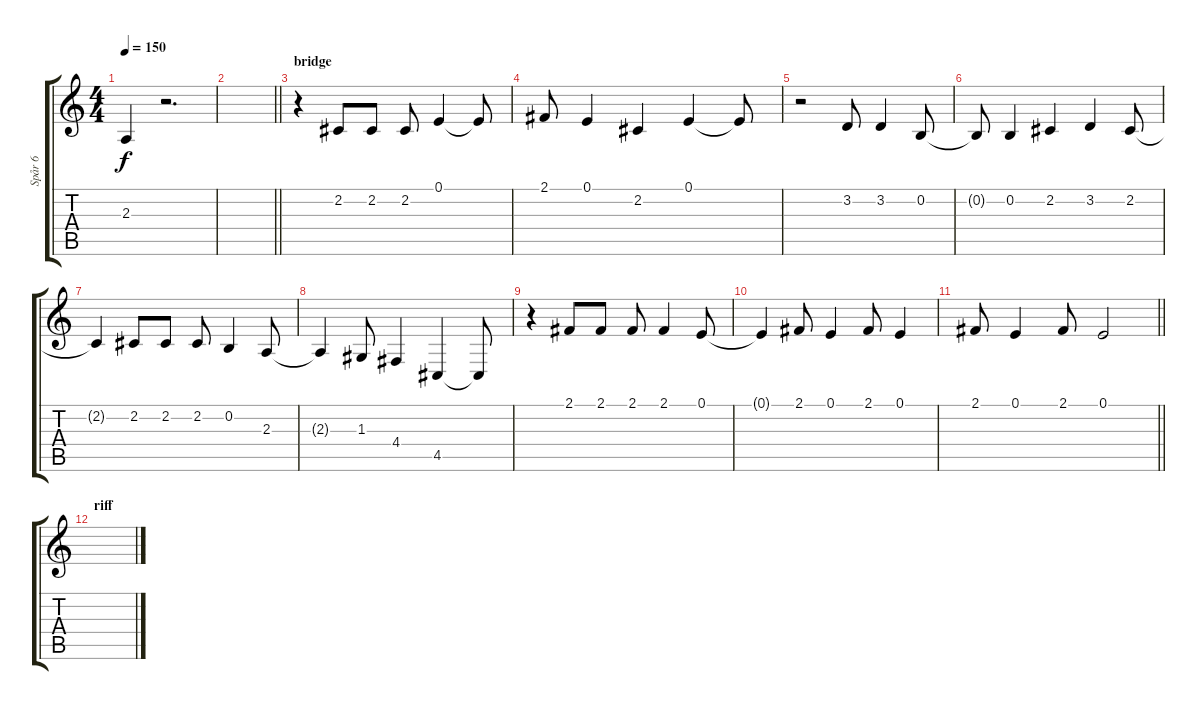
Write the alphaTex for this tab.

\track ("Spår 6" "Spår 6") {instrument lead6voice}
\staff {score tabs}
\tuning (E4 B3 G3 D3 A2 E2) {hide}
\ts (4 4)
\tempo 150
\clef g2
\ks c
2.3{t}.4{dy f} r.2{d} |
\barLineRight lightlight
|
\section ("" "bridge")
r.4 2.2.8 2.2.8 2.2.8 0.1.4 0.1{t}.8 |
2.1.8 0.1.4 2.2.4 0.1.4 0.1{t}.8 |
r.2 3.2.8 3.2.4 0.2.8 |
0.2{t}.8 0.2.4 2.2.4 3.2.4 2.2.8 |
2.2{t}.4 2.2.8 2.2.8 2.2.8 0.2.4 2.3.8 |
2.3{t}.4 1.3.8 4.4.4 4.5.4 4.5{t}.8 |
r.4 2.1.8 2.1.8 2.1.8 2.1.4 0.1.8 |
0.1{t}.4 2.1.8 0.1.4 2.1.8 0.1.4 |
\barLineRight lightlight
2.1.8 0.1.4 2.1.8 0.1.2 |
\section ("" "riff")
